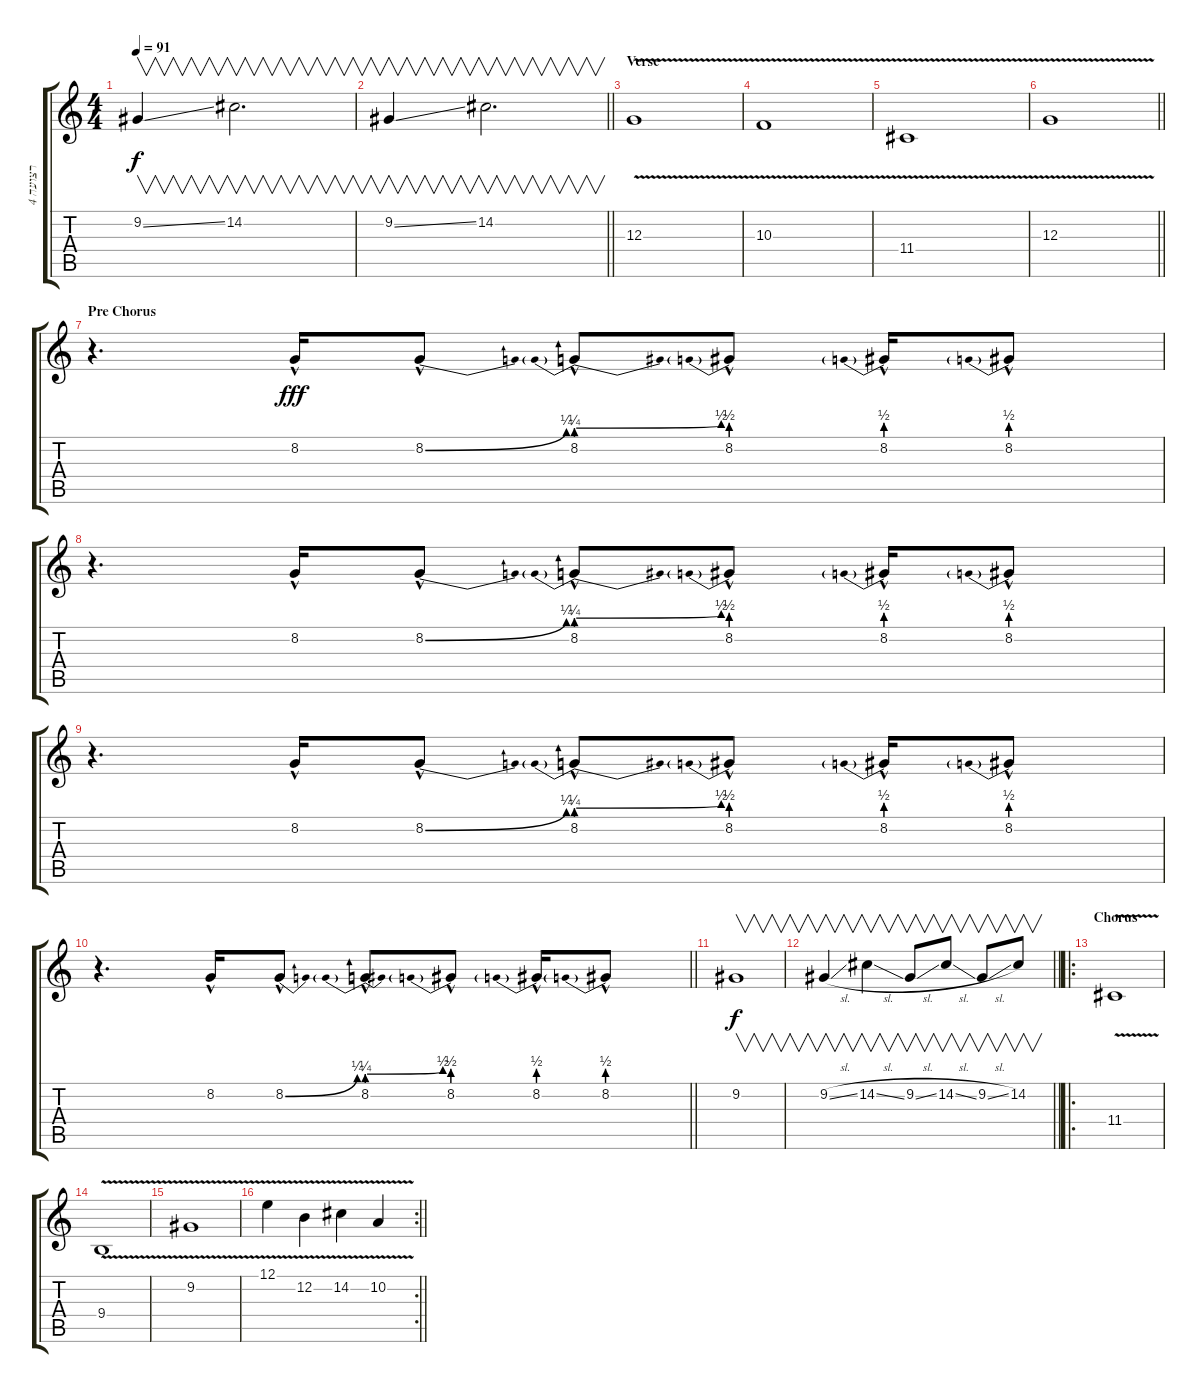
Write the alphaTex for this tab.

\track ("רצועה 4" "רצועה 4") {instrument cello}
\staff {score tabs}
\tuning (E4 B3 G3 D3 A2 E2) {hide}
\ts (4 4)
\tempo 91
\clef g2
\ks c
9.2{ss}.4{v dy f} 14.2.2{v d} |
\barLineRight lightlight
9.2{ss}.4{v} 14.2.2{v d} |
\section ("" "Verse")
12.3{v}.1 |
10.3{v}.1 |
11.4{v}.1 |
\barLineRight lightlight
12.3{v}.1 |
\section ("" "Pre Chorus")
r.4{d} 8.2{hac}.16{dy fff} 8.2{be (bend 0 0 60 1) hac}.8 8.2{be (prebendbend 0 1 60 2) hac}.8 8.2{be (prebend 0 2 60 2) hac}.8 8.2{be (prebend 0 2 60 2) hac}.16 8.2{be (prebend 0 2 60 2) hac}.8 |
r.4{d} 8.2{hac}.16 8.2{be (bend 0 0 60 1) hac}.8 8.2{be (prebendbend 0 1 60 2) hac}.8 8.2{be (prebend 0 2 60 2) hac}.8 8.2{be (prebend 0 2 60 2) hac}.16 8.2{be (prebend 0 2 60 2) hac}.8 |
r.4{d} 8.2{hac}.16 8.2{be (bend 0 0 60 1) hac}.8 8.2{be (prebendbend 0 1 60 2) hac}.8 8.2{be (prebend 0 2 60 2) hac}.8 8.2{be (prebend 0 2 60 2) hac}.16 8.2{be (prebend 0 2 60 2) hac}.8 |
\barLineRight lightlight
r.4{d} 8.2{hac}.16 8.2{be (bend 0 0 60 1) hac}.8 8.2{be (prebendbend 0 1 60 2) hac}.8 8.2{be (prebend 0 2 60 2) hac}.8 8.2{be (prebend 0 2 60 2) hac}.16 8.2{be (prebend 0 2 60 2) hac}.8 |
9.2.1{v dy f} |
\barLineRight lightlight
9.2{sl}.4{v} 14.2{sl}.4{v} 9.2{sl}.8{v} 14.2{sl}.8{v} 9.2{sl}.8{v} 14.2.8{v} |
\ro
\section ("" "Chorus")
11.4{v}.1 |
9.4{v}.1 |
9.2{v}.1 |
\rc 2
\barLineRight lightlight
12.1{v}.4 12.2{v}.4 14.2{v}.4 10.2{v}.4
